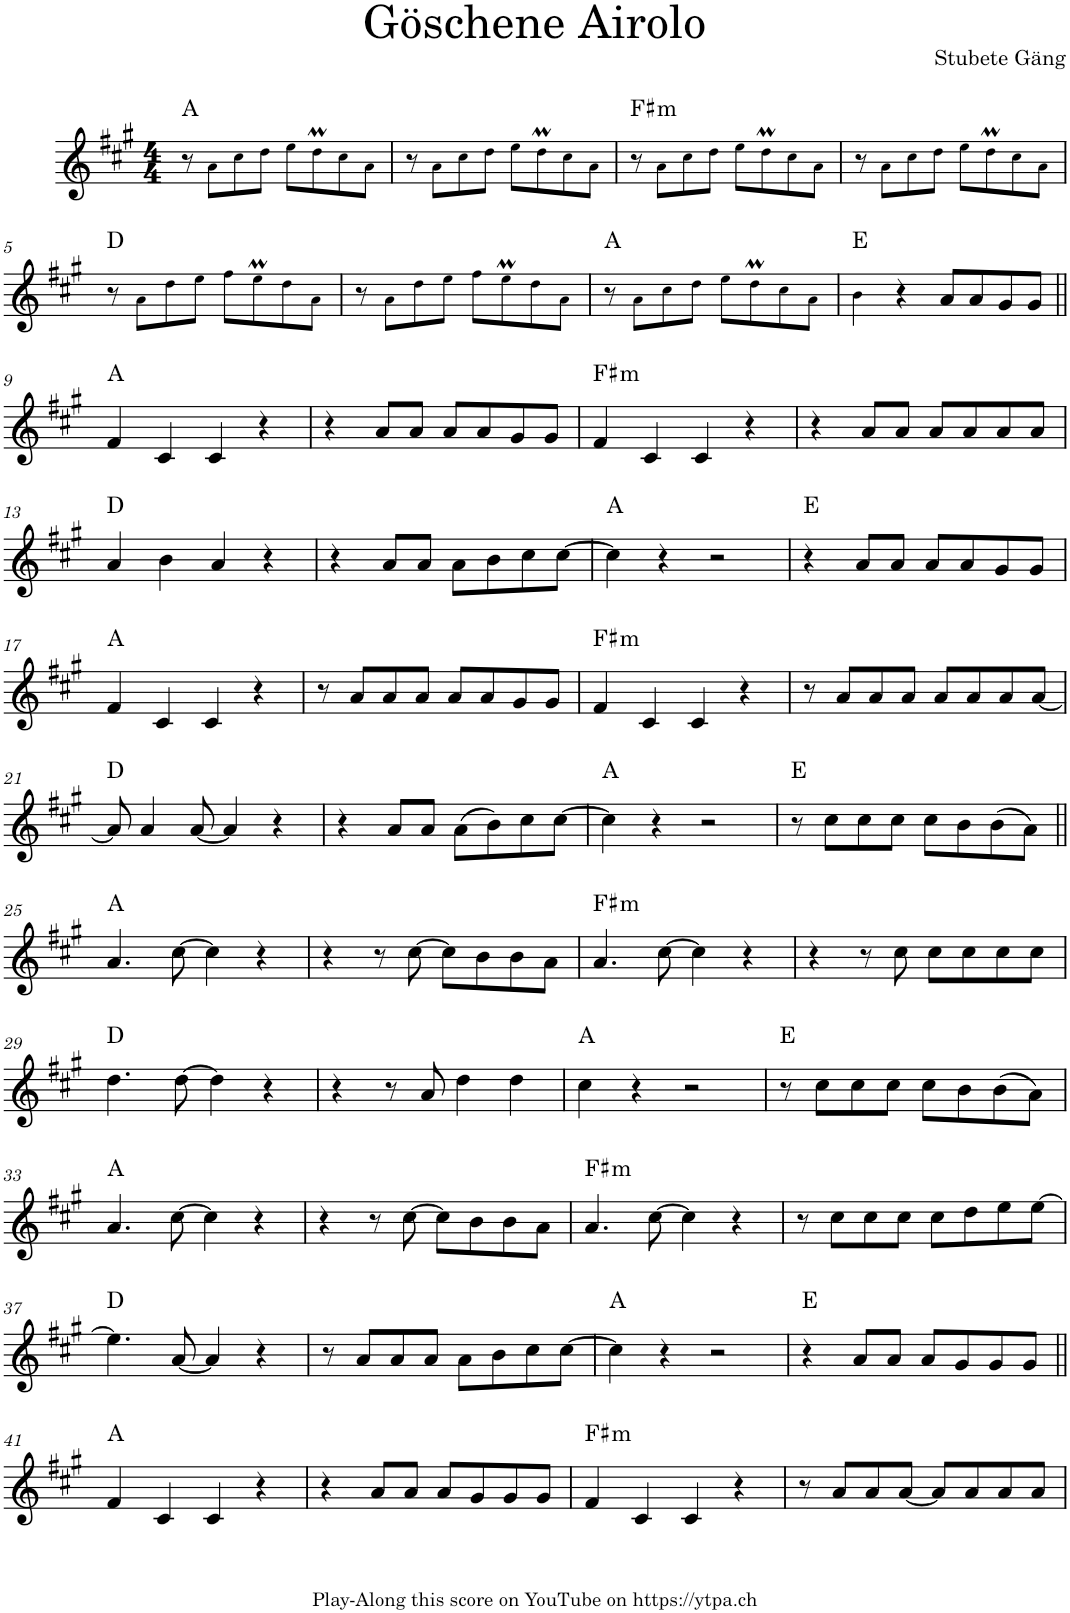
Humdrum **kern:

**kern	**harte
*part1	*part1
*staff1	*
*I"Piano	*
*I'Pno.	*
*clefG2	*
*k[f#c#g#]	*
*M4/4	*
=1	=1
8r	A:maj
8a!\L	.
8cc#!\	.
8dd!\J	.
8ee!\L	.
8ddM!\	.
8cc#!\	.
8a!\J	.
=2	=2
8r	.
8a!\L	.
8cc#!\	.
8dd!\J	.
8ee!\L	.
8ddM!\	.
8cc#!\	.
8a!\J	.
=3	=3
!	!LO:H:kt=m
8r	F#:min
8a!\L	.
8cc#!\	.
8dd!\J	.
8ee!\L	.
8ddM!\	.
8cc#!\	.
8a!\J	.
=4	=4
8r	.
8a!\L	.
8cc#!\	.
8dd!\J	.
8ee!\L	.
8ddM!\	.
8cc#!\	.
8a!\J	.
!!LO:LB:g=z
=5	=5
8r	D:maj
8a!\L	.
8dd!\	.
8ee!\J	.
8ff#!\L	.
8eeM!\	.
8dd!\	.
8a!\J	.
=6	=6
8r	.
8a!\L	.
8dd!\	.
8ee!\J	.
8ff#!\L	.
8eeM!\	.
8dd!\	.
8a!\J	.
=7	=7
8r	A:maj
8a!\L	.
8cc#!\	.
8dd!\J	.
8ee!\L	.
8ddM!\	.
8cc#!\	.
8a!\J	.
=8	=8
4b!\	E:maj
4r	.
8a/L	.
8a/	.
8g#/	.
8g#/J	.
!!LO:LB:g=z
=9||	=9||
4f#/	A:maj
4c#/	.
4c#/	.
4r	.
=10	=10
4r	.
8a/L	.
8a/J	.
8a/L	.
8a/	.
8g#/	.
8g#/J	.
=11	=11
!	!LO:H:kt=m
4f#/	F#:min
4c#/	.
4c#/	.
4r	.
=12	=12
4r	.
8a/L	.
8a/J	.
8a/L	.
8a/	.
8a/	.
8a/J	.
!!LO:LB:g=z
=13	=13
4a/	D:maj
4b\	.
4a/	.
4r	.
=14	=14
4r	.
8a/L	.
8a/J	.
8a\L	.
8b\	.
8cc#\	.
[8cc#\J	.
=15	=15
4cc#\]	A:maj
4r	.
2r	.
=16	=16
4r	E:maj
8a/L	.
8a/J	.
8a/L	.
8a/	.
8g#/	.
8g#/J	.
!!LO:LB:g=z
=17	=17
4f#/	A:maj
4c#/	.
4c#/	.
4r	.
=18	=18
8r	.
8a/L	.
8a/	.
8a/J	.
8a/L	.
8a/	.
8g#/	.
8g#/J	.
=19	=19
!	!LO:H:kt=m
4f#/	F#:min
4c#/	.
4c#/	.
4r	.
=20	=20
8r	.
8a/L	.
8a/	.
8a/J	.
8a/L	.
8a/	.
8a/	.
[8a/J	.
!!LO:LB:g=z
=21	=21
8a/]	D:maj
4a/	.
[8a/	.
4a/]	.
4r	.
=22	=22
4r	.
8a/L	.
8a/J	.
(8a\L	.
8b\)	.
8cc#\	.
[8cc#\J	.
=23	=23
4cc#\]	A:maj
4r	.
2r	.
=24	=24
8r	E:maj
8cc#\L	.
8cc#\	.
8cc#\J	.
8cc#\L	.
8b\	.
(8b\	.
8a\J)	.
!!LO:LB:g=z
=25||	=25||
4.a/	A:maj
[8cc#\	.
4cc#\]	.
4r	.
=26	=26
4r	.
8r	.
[8cc#\	.
8cc#\L]	.
8b\	.
8b\	.
8a\J	.
=27	=27
!	!LO:H:kt=m
4.a/	F#:min
[8cc#\	.
4cc#\]	.
4r	.
=28	=28
4r	.
8r	.
8cc#\	.
8cc#\L	.
8cc#\	.
8cc#\	.
8cc#\J	.
!!LO:LB:g=z
=29	=29
4.dd\	D:maj
[8dd\	.
4dd\]	.
4r	.
=30	=30
4r	.
8r	.
8a/	.
4dd\	.
4dd\	.
=31	=31
4cc#\	A:maj
4r	.
2r	.
=32	=32
8r	E:maj
8cc#\L	.
8cc#\	.
8cc#\J	.
8cc#\L	.
8b\	.
(8b\	.
8a\J)	.
!!LO:LB:g=z
=33	=33
4.a/	A:maj
[8cc#\	.
4cc#\]	.
4r	.
=34	=34
4r	.
8r	.
[8cc#\	.
8cc#\L]	.
8b\	.
8b\	.
8a\J	.
=35	=35
!	!LO:H:kt=m
4.a/	F#:min
[8cc#\	.
4cc#\]	.
4r	.
=36	=36
8r	.
8cc#\L	.
8cc#\	.
8cc#\J	.
8cc#\L	.
8dd\	.
8ee\	.
[8ee\J	.
!!LO:LB:g=z
=37	=37
4.ee\]	D:maj
[8a/	.
4a/]	.
4r	.
=38	=38
8r	.
8a/L	.
8a/	.
8a/J	.
8a\L	.
8b\	.
8cc#\	.
[8cc#\J	.
=39	=39
4cc#\]	A:maj
4r	.
2r	.
=40	=40
4r	E:maj
8a/L	.
8a/J	.
8a/L	.
8g#/	.
8g#/	.
8g#/J	.
!!LO:LB:g=z
=41||	=41||
4f#/	A:maj
4c#/	.
4c#/	.
4r	.
=42	=42
4r	.
8a/L	.
8a/J	.
8a/L	.
8g#/	.
8g#/	.
8g#/J	.
=43	=43
!	!LO:H:kt=m
4f#/	F#:min
4c#/	.
4c#/	.
4r	.
=44	=44
8r	.
8a/L	.
8a/	.
[8a/J	.
8a/L]	.
8a/	.
8a/	.
8a/J	.
=	=
*-	*-
